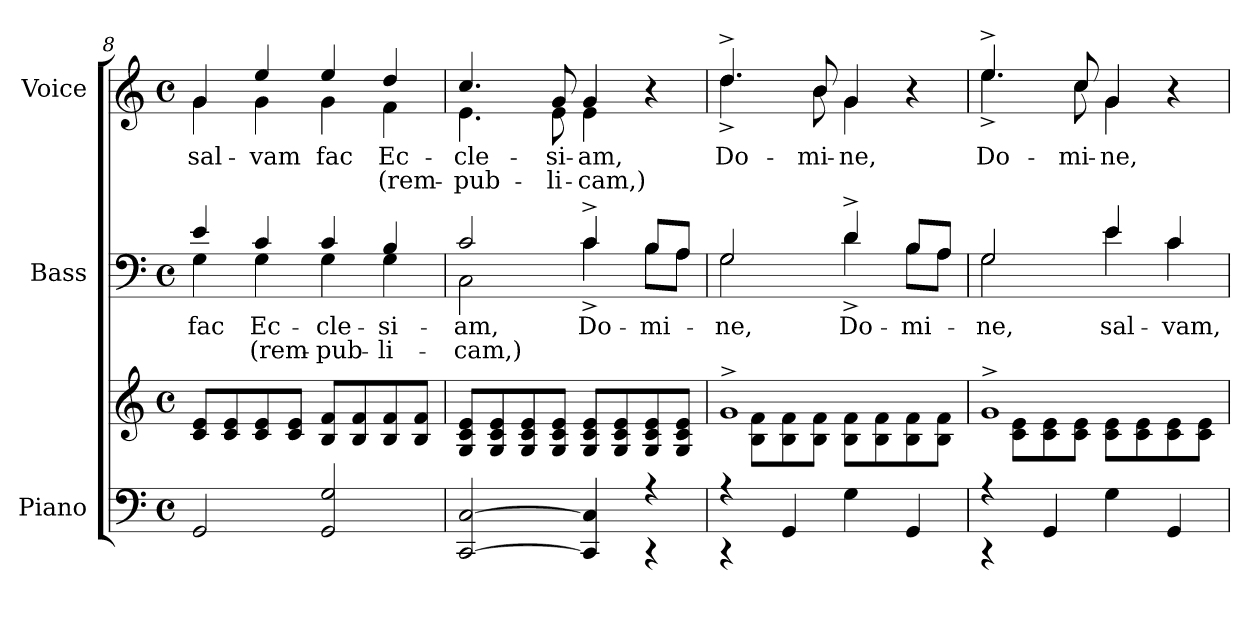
**kern	**kern	**kern	**text	**text	**kern	**text	**text
*part3	*part3	*part2	*part2	*part2	*part1	*part1	*part1
*staff4	*staff3	*staff2	*staff2	*staff2	*staff1	*staff1	*staff1
*I"Piano	*	*I"Bass	*	*	*I"Voice	*	*
*I'Pno.	*	*I'B.	*	*	*I'Voice	*	*
*clefF4	*clefG2	*clefF4	*	*	*clefG2	*	*
*k[]	*k[]	*k[]	*	*	*k[]	*	*
*C:	*C:	*C:	*	*	*C:	*	*
*M4/4	*M4/4	*M4/4	*	*	*M4/4	*	*
*met(c)	*met(c)	*met(c)	*	*	*met(c)	*	*
=8	=8	=8	=8	=8	=8	=8	=8
*^	*	*	*	*	*	*	*
!	!	!	!	!LO:LY:b:color=#000000	!	!	!	!
*	*	*	*^	*	*	*	*	*
!	!	!	!	!	!	!	!	!LO:LY:b:color=#000000	!
*	*	*	*	*	*	*	*^	*	*
2GGi/	2GGG^i/yy	8ci/ 8eiL	4ei/	4Gi\	fac	.	4gi/	4gi\	sal-	.
.	.	8ci/ 8ei	.	.	.	.	.	.	.	.
!	!	!	!	!	!LO:LY:b:color=#000000	!LO:LY:b:color=#000000	!	!	!	!
!	!	!	!	!	!	!	!	!	!LO:LY:b:color=#000000	!
.	.	8ci/ 8ei	4ci/	4Gi\	Ec-	(rem-	4eei/	4gi\	-vam	.
.	.	8ci/ 8eiJ	.	.	.	.	.	.	.	.
!	!	!	!	!	!LO:LY:b:color=#000000	!LO:LY:b:color=#000000	!	!	!	!
!	!	!	!	!	!	!	!	!	!LO:LY:b:color=#000000	!
2GGi/ 2Gi	2GGG^i/yy	8Bi/ 8fiL	4ci/	4Gi\	-cle-	-pub-	4eei/	4gi\	fac	.
.	.	8Bi/ 8fi	.	.	.	.	.	.	.	.
!	!	!	!	!	!LO:LY:b:color=#000000	!LO:LY:b:color=#000000	!	!	!	!
!	!	!	!	!	!	!	!	!	!LO:LY:b:color=#000000	!LO:LY:b:color=#000000
.	.	8Bi/ 8fi	4Bi/	4Gi\	-si-	-li-	4ddi/	4fi\	Ec-	(rem-
.	.	8Bi/ 8fiJ	.	.	.	.	.	.	.	.
=9	=9	=9	=9	=9	=9	=9	=9	=9	=9	=9
!	!	!	!	!	!LO:LY:b:color=#000000	!LO:LY:b:color=#000000	!	!	!	!
!	!	!	!	!	!	!	!	!	!LO:LY:b:color=#000000	!LO:LY:b:color=#000000
[2CCi/ [2Ci	[2CCC^i/yy	8Gi/ 8ci 8eiL	2ci/	2Ci\	-am,	-cam,)	4.cci/	4.ei\	-cle-	-pub-
.	.	8Gi/ 8ci 8ei	.	.	.	.	.	.	.	.
.	.	8Gi/ 8ci 8ei	.	.	.	.	.	.	.	.
!	!	!	!	!	!	!	!	!	!LO:LY:b:color=#000000	!LO:LY:b:color=#000000
.	.	8Gi/ 8ci 8eiJ	.	.	.	.	8gi/	8ei\	-si-	-li-
!	!	!	!	!	!LO:LY:b:color=#000000	!	!	!	!	!
!	!	!	!	!	!	!	!	!	!LO:LY:b:color=#000000	!LO:LY:b:color=#000000
4CCi/] 4Ci]	4CCC^i/yy]	8Gi/ 8ci 8eiL	4c^i/	4c^i\	Do-	.	4gi/	4ei\	-am,	-cam,)
.	.	8Gi/ 8ci 8ei	.	.	.	.	.	.	.	.
!	!	!	!	!	!LO:LY:b:color=#000000	!	!	!	!	!
4r	4r	8Gi/ 8ci 8ei	8Bi/L	8Bi\L	-mi-	.	4r	4ryy	.	.
.	.	8Gi/ 8ci 8eiJ	8Ai/J	8Ai\J	.	.	.	.	.	.
!!LO:LB:g=z	!!
=10	=10	=10	=10	=10	=10	=10	=10	=10	=10	=10
*	*	*^	*	*	*	*	*	*	*	*
!	!	!	!	!	!	!LO:LY:b:color=#000000	!	!	!	!	!
!	!	!	!	!	!	!	!	!	!	!LO:LY:b:color=#000000	!
4r	4r	1g^i	8ryy	2Gi/	2Gi\	-ne,	.	4.dd^i/	4.dd^i\	Do-	.
.	.	.	8Bi\ 8fiL	.	.	.	.	.	.	.	.
4GGi/	4GGGi/yy	.	8Bi\ 8fi	.	.	.	.	.	.	.	.
!	!	!	!	!	!	!	!	!	!	!LO:LY:b:color=#000000	!
.	.	.	8Bi\ 8fiJ	.	.	.	.	8bi/	8bi\	-mi-	.
!	!	!	!	!	!	!LO:LY:b:color=#000000	!	!	!	!	!
!	!	!	!	!	!	!	!	!	!	!LO:LY:b:color=#000000	!
4Gi\	4GGi/yy	.	8Bi\ 8fiL	4d^i/	4d^i\	Do-	.	4gi/	4gi\	-ne,	.
.	.	.	8Bi\ 8fi	.	.	.	.	.	.	.	.
!	!	!	!	!	!	!LO:LY:b:color=#000000	!	!	!	!	!
4GGi/	4GGGi/yy	.	8Bi\ 8fi	8Bi/L	8Bi\L	-mi-	.	4r	4ryy	.	.
.	.	.	8Bi\ 8fiJ	8Ai/J	8Ai\J	.	.	.	.	.	.
=11	=11	=11	=11	=11	=11	=11	=11	=11	=11	=11	=11
!	!	!	!	!	!	!LO:LY:b:color=#000000	!	!	!	!	!
!	!	!	!	!	!	!	!	!	!	!LO:LY:b:color=#000000	!
4r	4r	1g^i	8ryy	2Gi/	2Gi\	-ne,	.	4.ee^i/	4.ee^i\	Do-	.
.	.	.	8ci\ 8eiL	.	.	.	.	.	.	.	.
4GGi/	4GGGi/yy	.	8ci\ 8ei	.	.	.	.	.	.	.	.
!	!	!	!	!	!	!	!	!	!	!LO:LY:b:color=#000000	!
.	.	.	8ci\ 8eiJ	.	.	.	.	8cci/	8cci\	-mi-	.
!	!	!	!	!	!	!LO:LY:b:color=#000000	!	!	!	!	!
!	!	!	!	!	!	!	!	!	!	!LO:LY:b:color=#000000	!
4Gi\	4GGi/yy	.	8ci\ 8eiL	4ei/	4ei\	sal-	.	4gi/	4gi\	-ne,	.
.	.	.	8ci\ 8ei	.	.	.	.	.	.	.	.
!	!	!	!	!	!	!LO:LY:b:color=#000000	!	!	!	!	!
4GGi/	4GGGi/yy	.	8ci\ 8ei	4ci/	4ci\	-vam,	.	4r	4ryy	.	.
.	.	.	8ci\ 8eiJ	.	.	.	.	.	.	.	.
*v	*v	*	*	*v	*v	*	*	*v	*v	*	*
*	*v	*v	*	*	*	*	*	*
=	=	=	=	=	=	=	=
*-	*-	*-	*-	*-	*-	*-	*-
